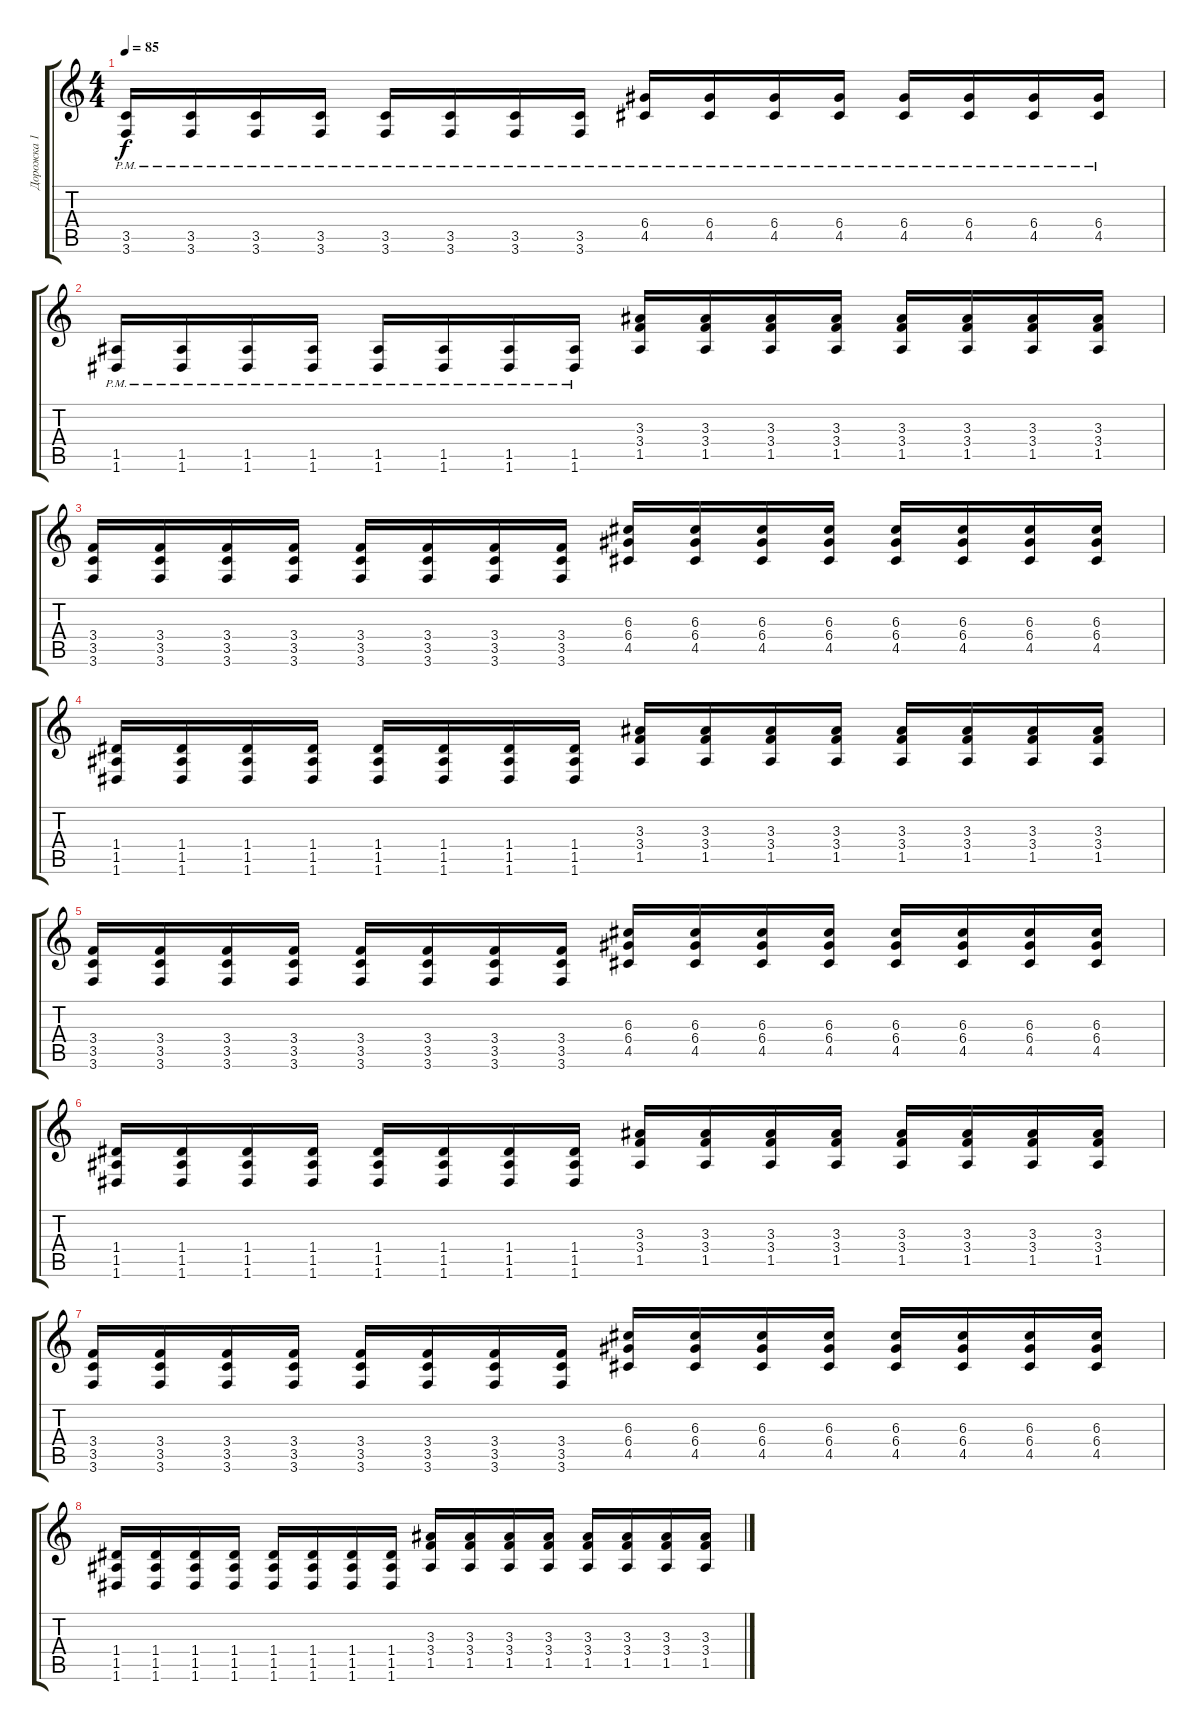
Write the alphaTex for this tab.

\track ("Дорожка 1" "Дорожка 1") {instrument acousticguitarsteel}
\staff {score tabs}
\tuning (E4 B3 G3 D3 A2 D2) {hide}
\ts (4 4)
\tempo 85
\clef g2
\ks c
(3.5{pm} 3.6{pm}).16{dy f volume 16} (3.5{pm} 3.6{pm}).16 (3.5{pm} 3.6{pm}).16 (3.5{pm} 3.6{pm}).16 (3.5{pm} 3.6{pm}).16 (3.5{pm} 3.6{pm}).16 (3.5{pm} 3.6{pm}).16 (3.5{pm} 3.6{pm}).16 (6.4{pm} 4.5{pm}).16 (6.4{pm} 4.5{pm}).16 (6.4{pm} 4.5{pm}).16 (6.4{pm} 4.5{pm}).16 (6.4{pm} 4.5{pm}).16 (6.4{pm} 4.5{pm}).16 (6.4{pm} 4.5{pm}).16 (6.4{pm} 4.5{pm}).16 |
(1.5{pm} 1.6{pm}).16 (1.5{pm} 1.6{pm}).16 (1.5{pm} 1.6{pm}).16 (1.5{pm} 1.6{pm}).16 (1.5{pm} 1.6{pm}).16 (1.5{pm} 1.6{pm}).16 (1.5{pm} 1.6{pm}).16 (1.5{pm} 1.6{pm}).16 (3.3 3.4 1.5).16 (3.3 3.4 1.5).16 (3.3 3.4 1.5).16 (3.3 3.4 1.5).16 (3.3 3.4 1.5).16 (3.3 3.4 1.5).16 (3.3 3.4 1.5).16 (3.3 3.4 1.5).16 |
(3.4 3.5 3.6).16 (3.4 3.5 3.6).16 (3.4 3.5 3.6).16 (3.4 3.5 3.6).16 (3.4 3.5 3.6).16 (3.4 3.5 3.6).16 (3.4 3.5 3.6).16 (3.4 3.5 3.6).16 (6.3 6.4 4.5).16 (6.3 6.4 4.5).16 (6.3 6.4 4.5).16 (6.3 6.4 4.5).16 (6.3 6.4 4.5).16 (6.3 6.4 4.5).16 (6.3 6.4 4.5).16 (6.3 6.4 4.5).16 |
(1.4 1.5 1.6).16 (1.4 1.5 1.6).16 (1.4 1.5 1.6).16 (1.4 1.5 1.6).16 (1.4 1.5 1.6).16 (1.4 1.5 1.6).16 (1.4 1.5 1.6).16 (1.4 1.5 1.6).16 (3.3 3.4 1.5).16 (3.3 3.4 1.5).16 (3.3 3.4 1.5).16 (3.3 3.4 1.5).16 (3.3 3.4 1.5).16 (3.3 3.4 1.5).16 (3.3 3.4 1.5).16 (3.3 3.4 1.5).16 |
(3.4 3.5 3.6).16 (3.4 3.5 3.6).16 (3.4 3.5 3.6).16 (3.4 3.5 3.6).16 (3.4 3.5 3.6).16 (3.4 3.5 3.6).16 (3.4 3.5 3.6).16 (3.4 3.5 3.6).16 (6.3 6.4 4.5).16 (6.3 6.4 4.5).16 (6.3 6.4 4.5).16 (6.3 6.4 4.5).16 (6.3 6.4 4.5).16 (6.3 6.4 4.5).16 (6.3 6.4 4.5).16 (6.3 6.4 4.5).16 |
(1.4 1.5 1.6).16 (1.4 1.5 1.6).16 (1.4 1.5 1.6).16 (1.4 1.5 1.6).16 (1.4 1.5 1.6).16 (1.4 1.5 1.6).16 (1.4 1.5 1.6).16 (1.4 1.5 1.6).16 (3.3 3.4 1.5).16 (3.3 3.4 1.5).16 (3.3 3.4 1.5).16 (3.3 3.4 1.5).16 (3.3 3.4 1.5).16 (3.3 3.4 1.5).16 (3.3 3.4 1.5).16 (3.3 3.4 1.5).16 |
(3.4 3.5 3.6).16 (3.4 3.5 3.6).16 (3.4 3.5 3.6).16 (3.4 3.5 3.6).16 (3.4 3.5 3.6).16 (3.4 3.5 3.6).16 (3.4 3.5 3.6).16 (3.4 3.5 3.6).16 (6.3 6.4 4.5).16 (6.3 6.4 4.5).16 (6.3 6.4 4.5).16 (6.3 6.4 4.5).16 (6.3 6.4 4.5).16 (6.3 6.4 4.5).16 (6.3 6.4 4.5).16 (6.3 6.4 4.5).16 |
(1.4 1.5 1.6).16 (1.4 1.5 1.6).16 (1.4 1.5 1.6).16 (1.4 1.5 1.6).16 (1.4 1.5 1.6).16 (1.4 1.5 1.6).16 (1.4 1.5 1.6).16 (1.4 1.5 1.6).16 (3.3 3.4 1.5).16 (3.3 3.4 1.5).16 (3.3 3.4 1.5).16 (3.3 3.4 1.5).16 (3.3 3.4 1.5).16 (3.3 3.4 1.5).16 (3.3 3.4 1.5).16 (3.3 3.4 1.5).16
